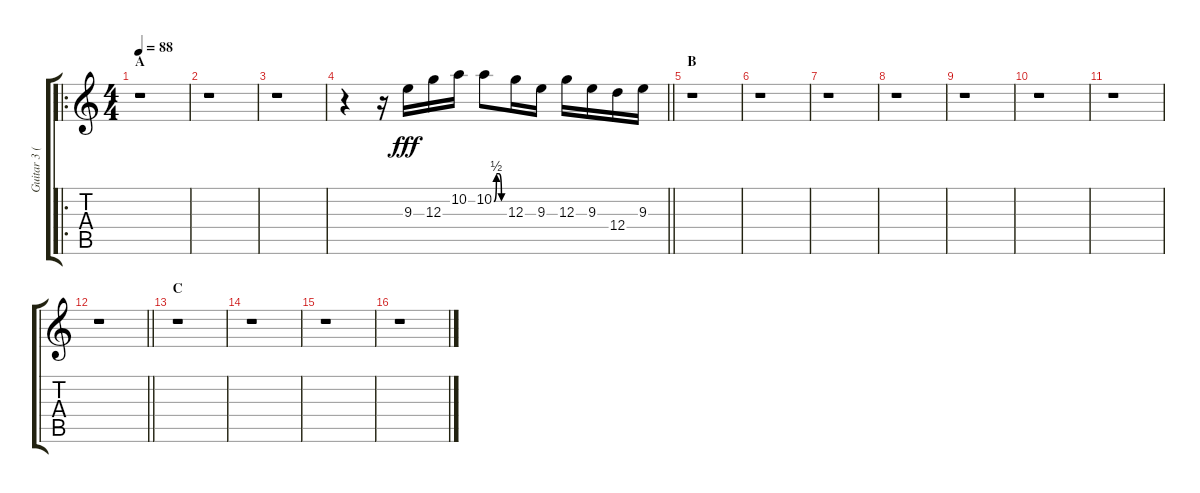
\track ("Guitar 3 (Lead 1)" "Guitar 3 (") {instrument distortionguitar}
\staff {score tabs}
\tuning (E4 B3 G3 D3 A2 E2) {hide}
\ro
\ts (4 4)
\section ("" "A")
\tempo 88
\clef g2
\ks c
r.1{dy fff instrument distortionguitar} |
r.1 |
r.1 |
\barLineRight lightlight
r.4 r.16 9.3.16 12.3.16 10.2.16 10.2{be (custom 0 0 15 2 30 2 45 0 60 0)}.8 12.3.16 9.3.16 12.3.16 9.3.16 12.4.16 9.3.16 |
\section ("" "B")
r.1 |
r.1 |
r.1 |
r.1 |
r.1 |
r.1 |
r.1 |
\barLineRight lightlight
r.1 |
\section ("" "C")
r.1 |
r.1 |
r.1 |
r.1
